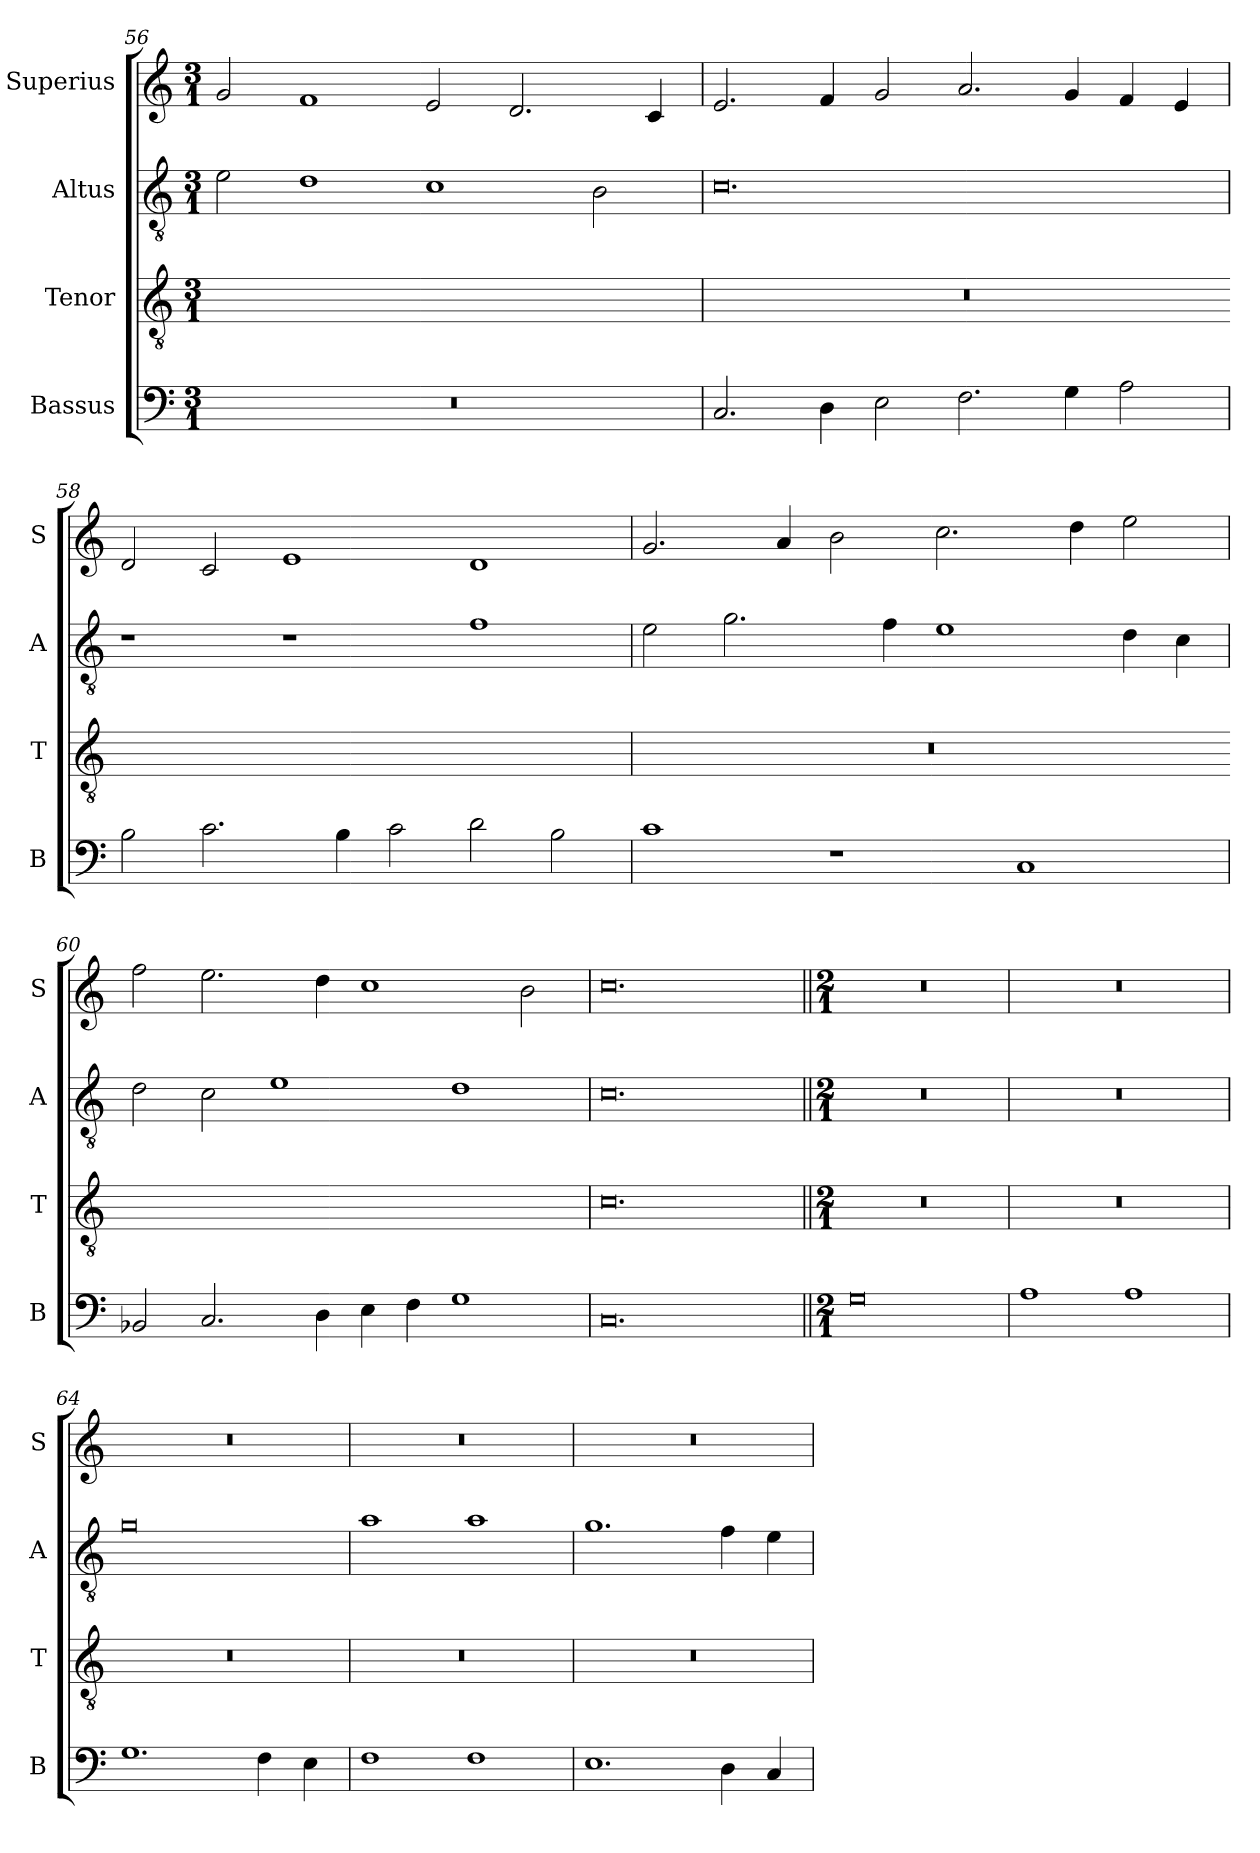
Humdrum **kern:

**kern	**kern	**kern	**kern
*part4	*part3	*part2	*part1
*staff4	*staff3	*staff2	*staff1
*I"Bassus	*I"Tenor	*I"Altus	*I"Superius
*I'B	*I'T	*I'A	*I'S
*clefF4	*clefGv2	*clefGv2	*clefG2
*k[]	*k[]	*k[]	*k[]
*M3/1	*M3/1	*M3/1	*M3/1
=56	=56	=56	=56
!	!LO:N:vis=1.	!	!
0.r	0.ryy	2e\	2g/
.	.	1d	1f
.	.	1c	2e/
.	.	.	2.d/
.	.	2B\	.
.	.	.	4c/
=57	=57	=57	=57
!	!LO:N:vis=1.	!	!
2.C/	0.r	0.c	2.e/
4D\	.	.	4f/
2E\	.	.	2g/
2.F\	.	.	2.a/
4G\	.	.	4g/
2A\	.	.	4f/
.	.	.	4e/
=58	=58-	=58	=58
!	!LO:N:vis=1.	!	!
2B\	0.ryy	1r	2d/
2.c\	.	.	2c/
.	.	1r	1e
4B\	.	.	.
2c\	.	.	.
2d\	.	1f	1d
2B\	.	.	.
=59	=59	=59	=59
!	!LO:N:vis=1.	!	!
1c	0.r	2e\	2.g/
.	.	2.g\	.
.	.	.	4a/
1r	.	.	2b\
.	.	4f\	.
.	.	1e	2.cc\
1C	.	.	.
.	.	.	4dd\
.	.	4d\	2ee\
.	.	4c\	.
=60	=60-	=60	=60
!	!LO:N:vis=1.	!	!
2BB-X/	0.ryy	2d\	2ff\
2.C/	.	2c\	2.ee\
.	.	1e	.
4D\	.	.	4dd\
4E\	.	.	1cc
4F\	.	.	.
1G	.	1d	.
.	.	.	2b\
=61	=61	=61	=61
0.C	0.c	0.c	0.cc
!!LO:LB:g=z
=62||	=62||	=62||	=62||
*M2/1	*M2/1	*M2/1	*M2/1
0G	0r	0r	0r
=63	=63	=63	=63
1A	0r	0r	0r
1A	.	.	.
=64	=64	=64	=64
1.G	0r	0g	0r
4F\	.	.	.
4E\	.	.	.
=65	=65	=65	=65
1F	0r	1a	0r
1F	.	1a	.
=66	=66	=66	=66
1.E	0r	1.g	0r
4D\	.	4f\	.
4C/	.	4e\	.
=	=	=	=
*-	*-	*-	*-
